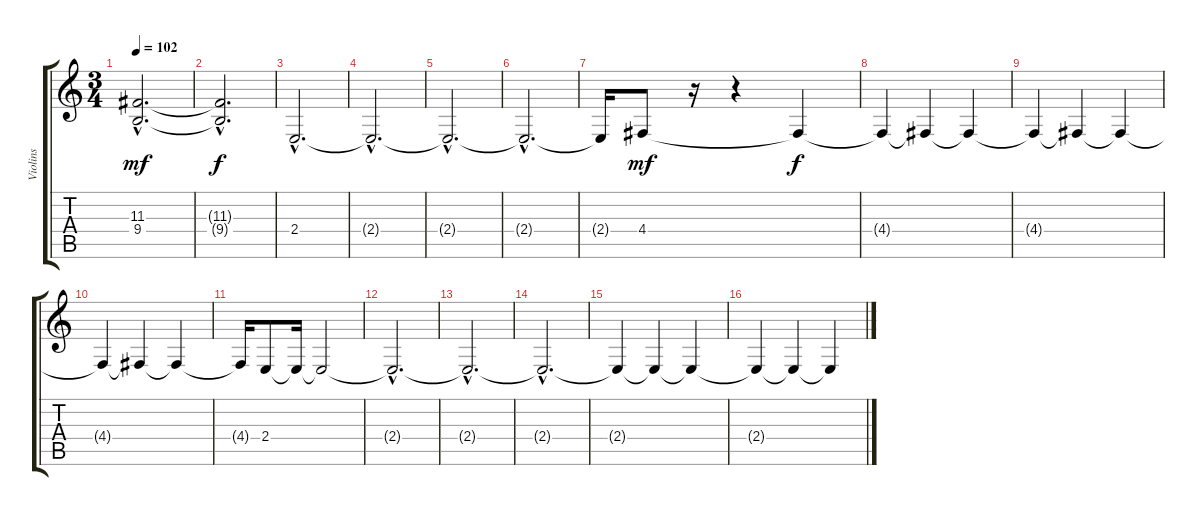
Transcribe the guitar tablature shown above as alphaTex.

\track ("Violins" "Violins") {instrument stringensemble1}
\staff {score tabs}
\tuning (E4 B3 G3 D3 A2 E2) {hide}
\ts (3 4)
\tempo 102
\clef g2
\ks c
(11.3{hac} 9.4{hac}).2{d dy mf} |
(11.3{hac t} 9.4{hac t}).2{d dy f} |
2.4{hac}.2{d} |
2.4{hac t}.2{d} |
2.4{hac t}.2{d} |
2.4{hac t}.2{d} |
2.4{t}.16 4.4.8{dy mf} r.16 r.4 4.4{t}.4{dy f} |
4.4{t}.4 4.4{t}.4 4.4{t}.4 |
4.4{t}.4 4.4{t}.4 4.4{t}.4 |
4.4{t}.4 4.4{t}.4 4.4{t}.4 |
4.4{t}.16 2.4.8 2.4{t}.16 2.4{t}.2 |
2.4{hac t}.2{d} |
2.4{hac t}.2{d} |
2.4{hac t}.2{d} |
2.4{t}.4 2.4{t}.4 2.4{t}.4 |
2.4{t}.4 2.4{t}.4 2.4{t}.4
